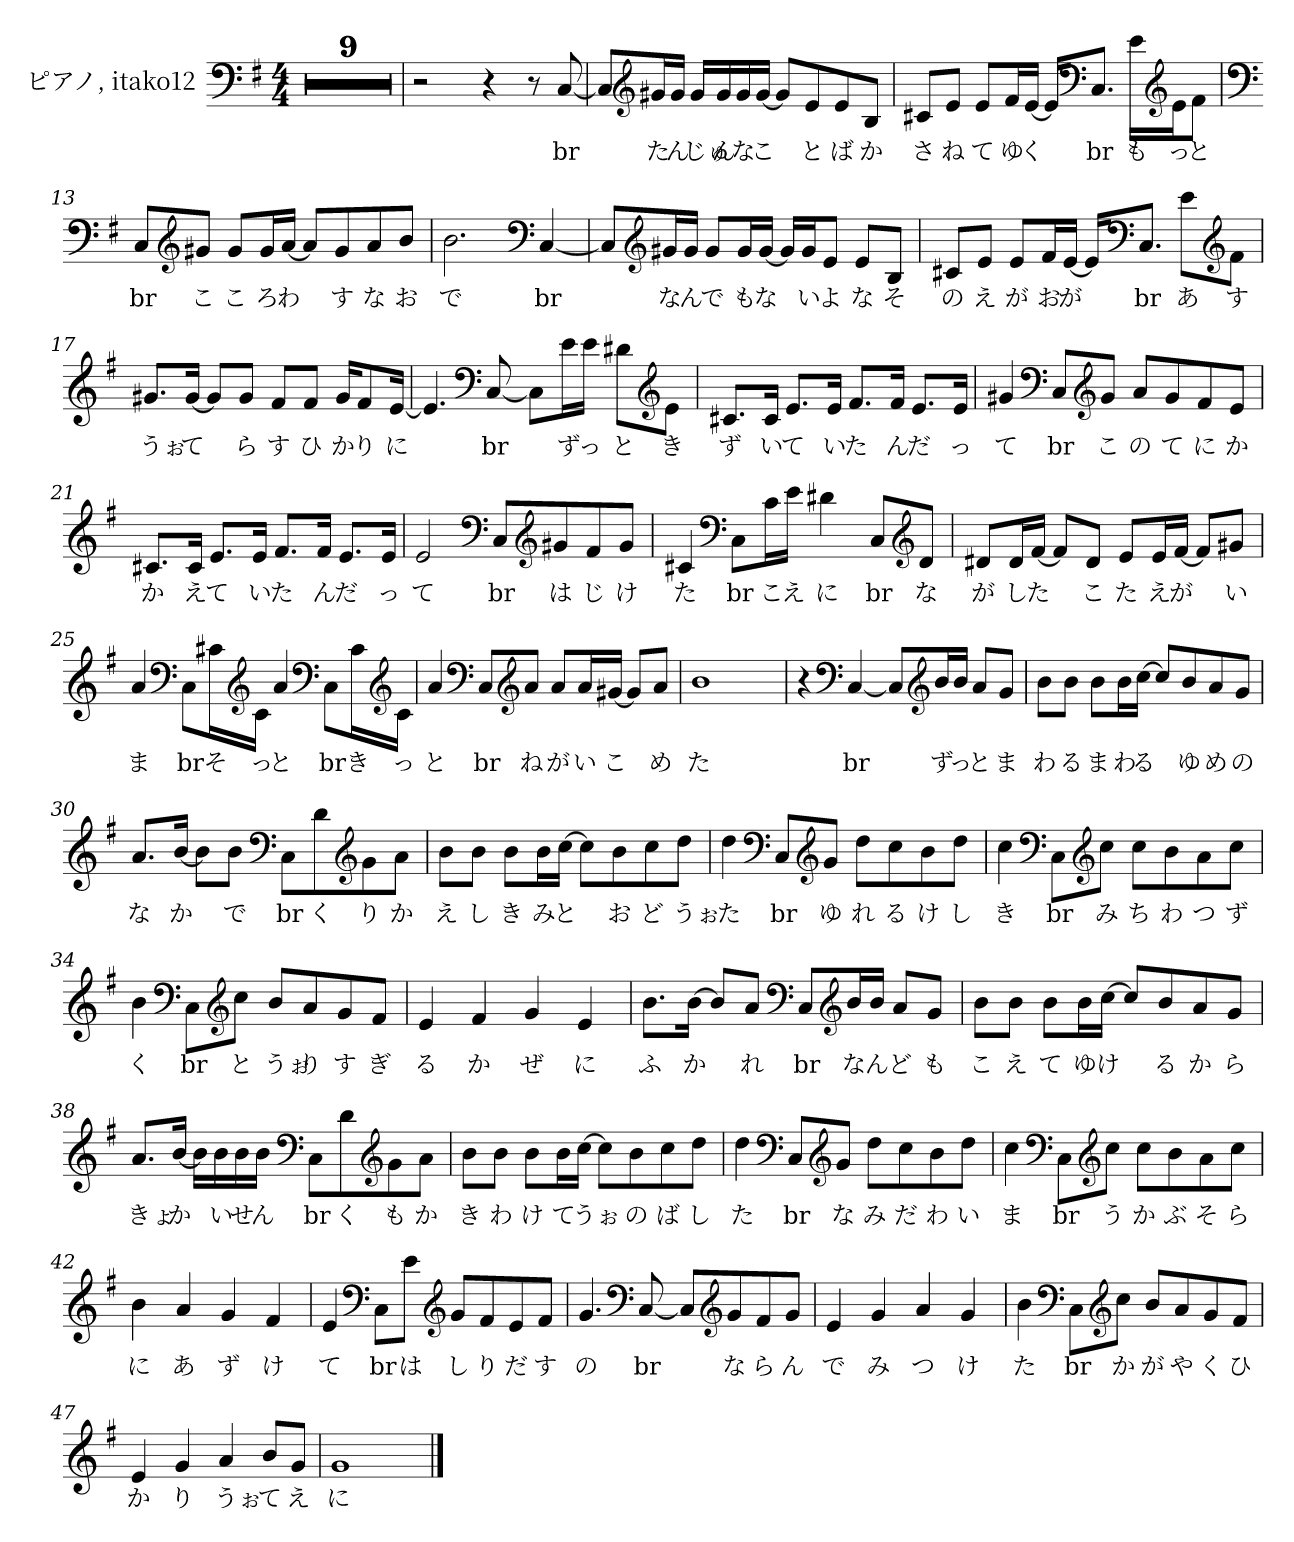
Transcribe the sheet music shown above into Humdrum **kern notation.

**kern	**text
*part1	*part1
*staff1	*staff1
*I"ピアノ, itako12	*
*clefF4	*
*k[f#]	*
*M4/4	*
*MM134	*
=1	=1
1r	.
=2	=2
1r	.
=3	=3
1r	.
=4	=4
1r	.
=5	=5
1r	.
=6	=6
1r	.
=7	=7
1r	.
=8	=8
1r	.
=9	=9
1r	.
=10	=10
2r	.
4r	.
8r	.
!	!LO:LY:b
[8C/	br
!!LO:LB:g=z
=11	=11
8C/L]	.
*clefG2	*
!	!LO:LY:b
16g#X/L	た
!	!LO:LY:b
16g#/JJ	ん
!	!LO:LY:b
16g#/LL	じゅ
!	!LO:LY:b
16g#/	ん
!	!LO:LY:b
16g#/	な
!	!LO:LY:b
[16g#/JJ	こ
8g#/L]	.
!	!LO:LY:b
8e/	と
!	!LO:LY:b
8e/	ば
!	!LO:LY:b
8B/J	か
=12	=12
!	!LO:LY:b
8c#X/L	さ
!	!LO:LY:b
8e/J	ね
!	!LO:LY:b
8e/L	て
!	!LO:LY:b
16f#/L	ゆ
!	!LO:LY:b
[16e/JJ	く
16e/KL]	.
*clefF4	*
!	!LO:LY:b
8.C/J	br
!	!LO:LY:b
16e\LL	も
*clefG2	*
!	!LO:LY:b
16e\J	っ
!	!LO:LY:b
8f#\J	と
!!LO:LB:g=z
=13	=13
*clefF4	*
!	!LO:LY:b
8C/L	br
*clefG2	*
!	!LO:LY:b
8g#X/J	こ
!	!LO:LY:b
8g#/L	こ
!	!LO:LY:b
16g#/L	ろ
!	!LO:LY:b
[16a/JJ	わ
8a/L]	.
!	!LO:LY:b
8g#/	す
!	!LO:LY:b
8a/	な
!	!LO:LY:b
8b/J	お
=14	=14
!	!LO:LY:b
2.b\	で
*clefF4	*
!	!LO:LY:b
[4C/	br
=15	=15
8C/L]	.
*clefG2	*
!	!LO:LY:b
16g#X/L	な
!	!LO:LY:b
16g#/JJ	ん
!	!LO:LY:b
8g#/L	で
!	!LO:LY:b
16g#/L	も
!	!LO:LY:b
[16g#/JJ	な
16g#/LL]	.
!	!LO:LY:b
16g#/J	い
!	!LO:LY:b
8e/J	よ
!	!LO:LY:b
8e/L	な
!	!LO:LY:b
8B/J	そ
!!LO:LB:g=z
=16	=16
!	!LO:LY:b
8c#X/L	の
!	!LO:LY:b
8e/J	え
!	!LO:LY:b
8e/L	が
!	!LO:LY:b
16f#/L	お
!	!LO:LY:b
[16e/JJ	が
16e/KL]	.
*clefF4	*
!	!LO:LY:b
8.C/J	br
!	!LO:LY:b
8e\L	あ
*clefG2	*
!	!LO:LY:b
8f#\J	す
=17	=17
!	!LO:LY:b
8.g#X/L	うぉ
!	!LO:LY:b
[16g#/Jk	て
8g#/L]	.
!	!LO:LY:b
8g#/J	ら
!	!LO:LY:b
8f#/L	す
!	!LO:LY:b
8f#/J	ひ
!	!LO:LY:b
16g#/KL	か
!	!LO:LY:b
8f#/	り
!	!LO:LY:b
[16e/Jk	に
=18	=18
4.e/]	.
*clefF4	*
!	!LO:LY:b
[8C/	br
8C\L]	.
!	!LO:LY:b
16e\L	ず
!	!LO:LY:b
16e\JJ	っ
!	!LO:LY:b
8d#X\L	と
*clefG2	*
!	!LO:LY:b
8e\J	き
!!LO:LB:g=z
=19	=19
!	!LO:LY:b
8.c#X/L	ず
!	!LO:LY:b
16c#/Jk	い
!	!LO:LY:b
8.e/L	て
!	!LO:LY:b
16e/Jk	い
!	!LO:LY:b
8.f#/L	た
!	!LO:LY:b
16f#/Jk	ん
!	!LO:LY:b
8.e/L	だ
!	!LO:LY:b
16e/Jk	っ
=20	=20
!	!LO:LY:b
4g#X/	て
*clefF4	*
!	!LO:LY:b
8C/L	br
*clefG2	*
!	!LO:LY:b
8g#/J	こ
!	!LO:LY:b
8a/L	の
!	!LO:LY:b
8g#/	て
!	!LO:LY:b
8f#/	に
!	!LO:LY:b
8e/J	か
=21	=21
!	!LO:LY:b
8.c#X/L	か
!	!LO:LY:b
16c#/Jk	え
!	!LO:LY:b
8.e/L	て
!	!LO:LY:b
16e/Jk	い
!	!LO:LY:b
8.f#/L	た
!	!LO:LY:b
16f#/Jk	ん
!	!LO:LY:b
8.e/L	だ
!	!LO:LY:b
16e/Jk	っ
!!LO:LB:g=z
=22	=22
!	!LO:LY:b
2e/	て
*clefF4	*
!	!LO:LY:b
8C/L	br
*clefG2	*
!	!LO:LY:b
8g#X/	は
!	!LO:LY:b
8f#/	じ
!	!LO:LY:b
8g#/J	け
=23	=23
!	!LO:LY:b
4c#X/	た
*clefF4	*
!	!LO:LY:b
8C\L	br
!	!LO:LY:b
16c#\L	こ
!	!LO:LY:b
16e\JJ	え
!	!LO:LY:b
4d#X\	に
!	!LO:LY:b
8C/L	br
*clefG2	*
!	!LO:LY:b
8d#/J	な
=24	=24
!	!LO:LY:b
8d#X/L	が
!	!LO:LY:b
16d#/L	し
!	!LO:LY:b
[16f#/JJ	た
8f#/L]	.
!	!LO:LY:b
8d#/J	こ
!	!LO:LY:b
8e/L	た
!	!LO:LY:b
16e/L	え
!	!LO:LY:b
[16f#/JJ	が
8f#/L]	.
!	!LO:LY:b
8g#X/J	い
!!LO:LB:g=z
=25	=25
!	!LO:LY:b
4a/	ま
*clefF4	*
!	!LO:LY:b
8C\L	br
!	!LO:LY:b
16c#X\L	そ
*clefG2	*
!	!LO:LY:b
16c#\JJ	っ
!	!LO:LY:b
4a/	と
*clefF4	*
!	!LO:LY:b
8C\L	br
!	!LO:LY:b
16c#\L	き
*clefG2	*
!	!LO:LY:b
16c#\JJ	っ
=26	=26
!	!LO:LY:b
4a/	と
*clefF4	*
!	!LO:LY:b
8C/L	br
*clefG2	*
!	!LO:LY:b
8a/J	ね
!	!LO:LY:b
8a/L	が
!	!LO:LY:b
16a/L	い
!	!LO:LY:b
[16g#X/JJ	こ
8g#/L]	.
!	!LO:LY:b
8a/J	め
=27	=27
!	!LO:LY:b
1b	た
!!LO:LB:g=z
=28	=28
4r	.
*clefF4	*
!	!LO:LY:b
[4C/	br
8C/L]	.
*clefG2	*
!	!LO:LY:b
16b/L	ず
!	!LO:LY:b
16b/JJ	っ
!	!LO:LY:b
8a/L	と
!	!LO:LY:b
8g/J	ま
=29	=29
!	!LO:LY:b
8b\L	わ
!	!LO:LY:b
8b\J	る
!	!LO:LY:b
8b\L	ま
!	!LO:LY:b
16b\L	わ
!	!LO:LY:b
[16cc\JJ	る
8cc/L]	.
!	!LO:LY:b
8b/	ゆ
!	!LO:LY:b
8a/	め
!	!LO:LY:b
8g/J	の
=30	=30
!	!LO:LY:b
8.a/L	な
!	!LO:LY:b
[16b/Jk	か
8b\L]	.
!	!LO:LY:b
8b\J	で
*clefF4	*
!	!LO:LY:b
8C\L	br
!	!LO:LY:b
8d\	く
*clefG2	*
!	!LO:LY:b
8g\	り
!	!LO:LY:b
8a\J	か
!!LO:LB:g=z
=31	=31
!	!LO:LY:b
8b\L	え
!	!LO:LY:b
8b\J	し
!	!LO:LY:b
8b\L	き
!	!LO:LY:b
16b\L	み
!	!LO:LY:b
[16cc\JJ	と
8cc\L]	.
!	!LO:LY:b
8b\	お
!	!LO:LY:b
8cc\	ど
!	!LO:LY:b
8dd\J	うぉ
=32	=32
!	!LO:LY:b
4dd\	た
*clefF4	*
!	!LO:LY:b
8C/L	br
*clefG2	*
!	!LO:LY:b
8g/J	ゆ
!	!LO:LY:b
8dd\L	れ
!	!LO:LY:b
8cc\	る
!	!LO:LY:b
8b\	け
!	!LO:LY:b
8dd\J	し
=33	=33
!	!LO:LY:b
4cc\	き
*clefF4	*
!	!LO:LY:b
8C\L	br
*clefG2	*
!	!LO:LY:b
8cc\J	み
!	!LO:LY:b
8cc\L	ち
!	!LO:LY:b
8b\	わ
!	!LO:LY:b
8a\	つ
!	!LO:LY:b
8cc\J	ず
!!LO:LB:g=z
=34	=34
!	!LO:LY:b
4b\	く
*clefF4	*
!	!LO:LY:b
8C\L	br
*clefG2	*
!	!LO:LY:b
8cc\J	と
!	!LO:LY:b
8b/L	うぉ
!	!LO:LY:b
8a/	り
!	!LO:LY:b
8g/	す
!	!LO:LY:b
8f#/J	ぎ
=35	=35
!	!LO:LY:b
4e/	る
!	!LO:LY:b
4f#/	か
!	!LO:LY:b
4g/	ぜ
!	!LO:LY:b
4e/	に
=36	=36
!	!LO:LY:b
8.b\L	ふ
!	!LO:LY:b
[16b\Jk	か
8b/L]	.
!	!LO:LY:b
8a/J	れ
*clefF4	*
!	!LO:LY:b
8C/L	br
*clefG2	*
!	!LO:LY:b
16b/L	な
!	!LO:LY:b
16b/JJ	ん
!	!LO:LY:b
8a/L	ど
!	!LO:LY:b
8g/J	も
=37	=37
!	!LO:LY:b
8b\L	こ
!	!LO:LY:b
8b\J	え
!	!LO:LY:b
8b\L	て
!	!LO:LY:b
16b\L	ゆ
!	!LO:LY:b
[16cc\JJ	け
8cc/L]	.
!	!LO:LY:b
8b/	る
!	!LO:LY:b
8a/	か
!	!LO:LY:b
8g/J	ら
!!LO:LB:g=z
=38	=38
!	!LO:LY:b
8.a/L	きょ
!	!LO:LY:b
[16b/Jk	か
16b\LL]	.
!	!LO:LY:b
16b\	い
!	!LO:LY:b
16b\	せ
!	!LO:LY:b
16b\JJ	ん
*clefF4	*
!	!LO:LY:b
8C\L	br
!	!LO:LY:b
8d\	く
*clefG2	*
!	!LO:LY:b
8g\	も
!	!LO:LY:b
8a\J	か
=39	=39
!	!LO:LY:b
8b\L	き
!	!LO:LY:b
8b\J	わ
!	!LO:LY:b
8b\L	け
!	!LO:LY:b
16b\L	て
!	!LO:LY:b
[16cc\JJ	うぉ
8cc\L]	.
!	!LO:LY:b
8b\	の
!	!LO:LY:b
8cc\	ば
!	!LO:LY:b
8dd\J	し
=40	=40
!	!LO:LY:b
4dd\	た
*clefF4	*
!	!LO:LY:b
8C/L	br
*clefG2	*
!	!LO:LY:b
8g/J	な
!	!LO:LY:b
8dd\L	み
!	!LO:LY:b
8cc\	だ
!	!LO:LY:b
8b\	わ
!	!LO:LY:b
8dd\J	い
!!LO:PB:g=z
=41	=41
!	!LO:LY:b
4cc\	ま
*clefF4	*
!	!LO:LY:b
8C\L	br
*clefG2	*
!	!LO:LY:b
8cc\J	う
!	!LO:LY:b
8cc\L	か
!	!LO:LY:b
8b\	ぶ
!	!LO:LY:b
8a\	そ
!	!LO:LY:b
8cc\J	ら
=42	=42
!	!LO:LY:b
4b\	に
!	!LO:LY:b
4a/	あ
!	!LO:LY:b
4g/	ず
!	!LO:LY:b
4f#/	け
=43	=43
!	!LO:LY:b
4e/	て
*clefF4	*
!	!LO:LY:b
8C\L	br
!	!LO:LY:b
8e\J	は
*clefG2	*
!	!LO:LY:b
8g/L	し
!	!LO:LY:b
8f#/	り
!	!LO:LY:b
8e/	だ
!	!LO:LY:b
8f#/J	す
=44	=44
!	!LO:LY:b
4.g/	の
*clefF4	*
!	!LO:LY:b
[8C/	br
8C/L]	.
*clefG2	*
!	!LO:LY:b
8g/	な
!	!LO:LY:b
8f#/	ら
!	!LO:LY:b
8g/J	ん
!!LO:LB:g=z
=45	=45
!	!LO:LY:b
4e/	で
!	!LO:LY:b
4g/	み
!	!LO:LY:b
4a/	つ
!	!LO:LY:b
4g/	け
=46	=46
!	!LO:LY:b
4b\	た
*clefF4	*
!	!LO:LY:b
8C\L	br
*clefG2	*
!	!LO:LY:b
8cc\J	か
!	!LO:LY:b
8b/L	が
!	!LO:LY:b
8a/	や
!	!LO:LY:b
8g/	く
!	!LO:LY:b
8f#/J	ひ
=47	=47
!	!LO:LY:b
4e/	か
!	!LO:LY:b
4g/	り
!	!LO:LY:b
4a/	うぉ
!	!LO:LY:b
8b/L	て
!	!LO:LY:b
8g/J	え
=48	=48
!	!LO:LY:b
1g	に
==	==
*-	*-
